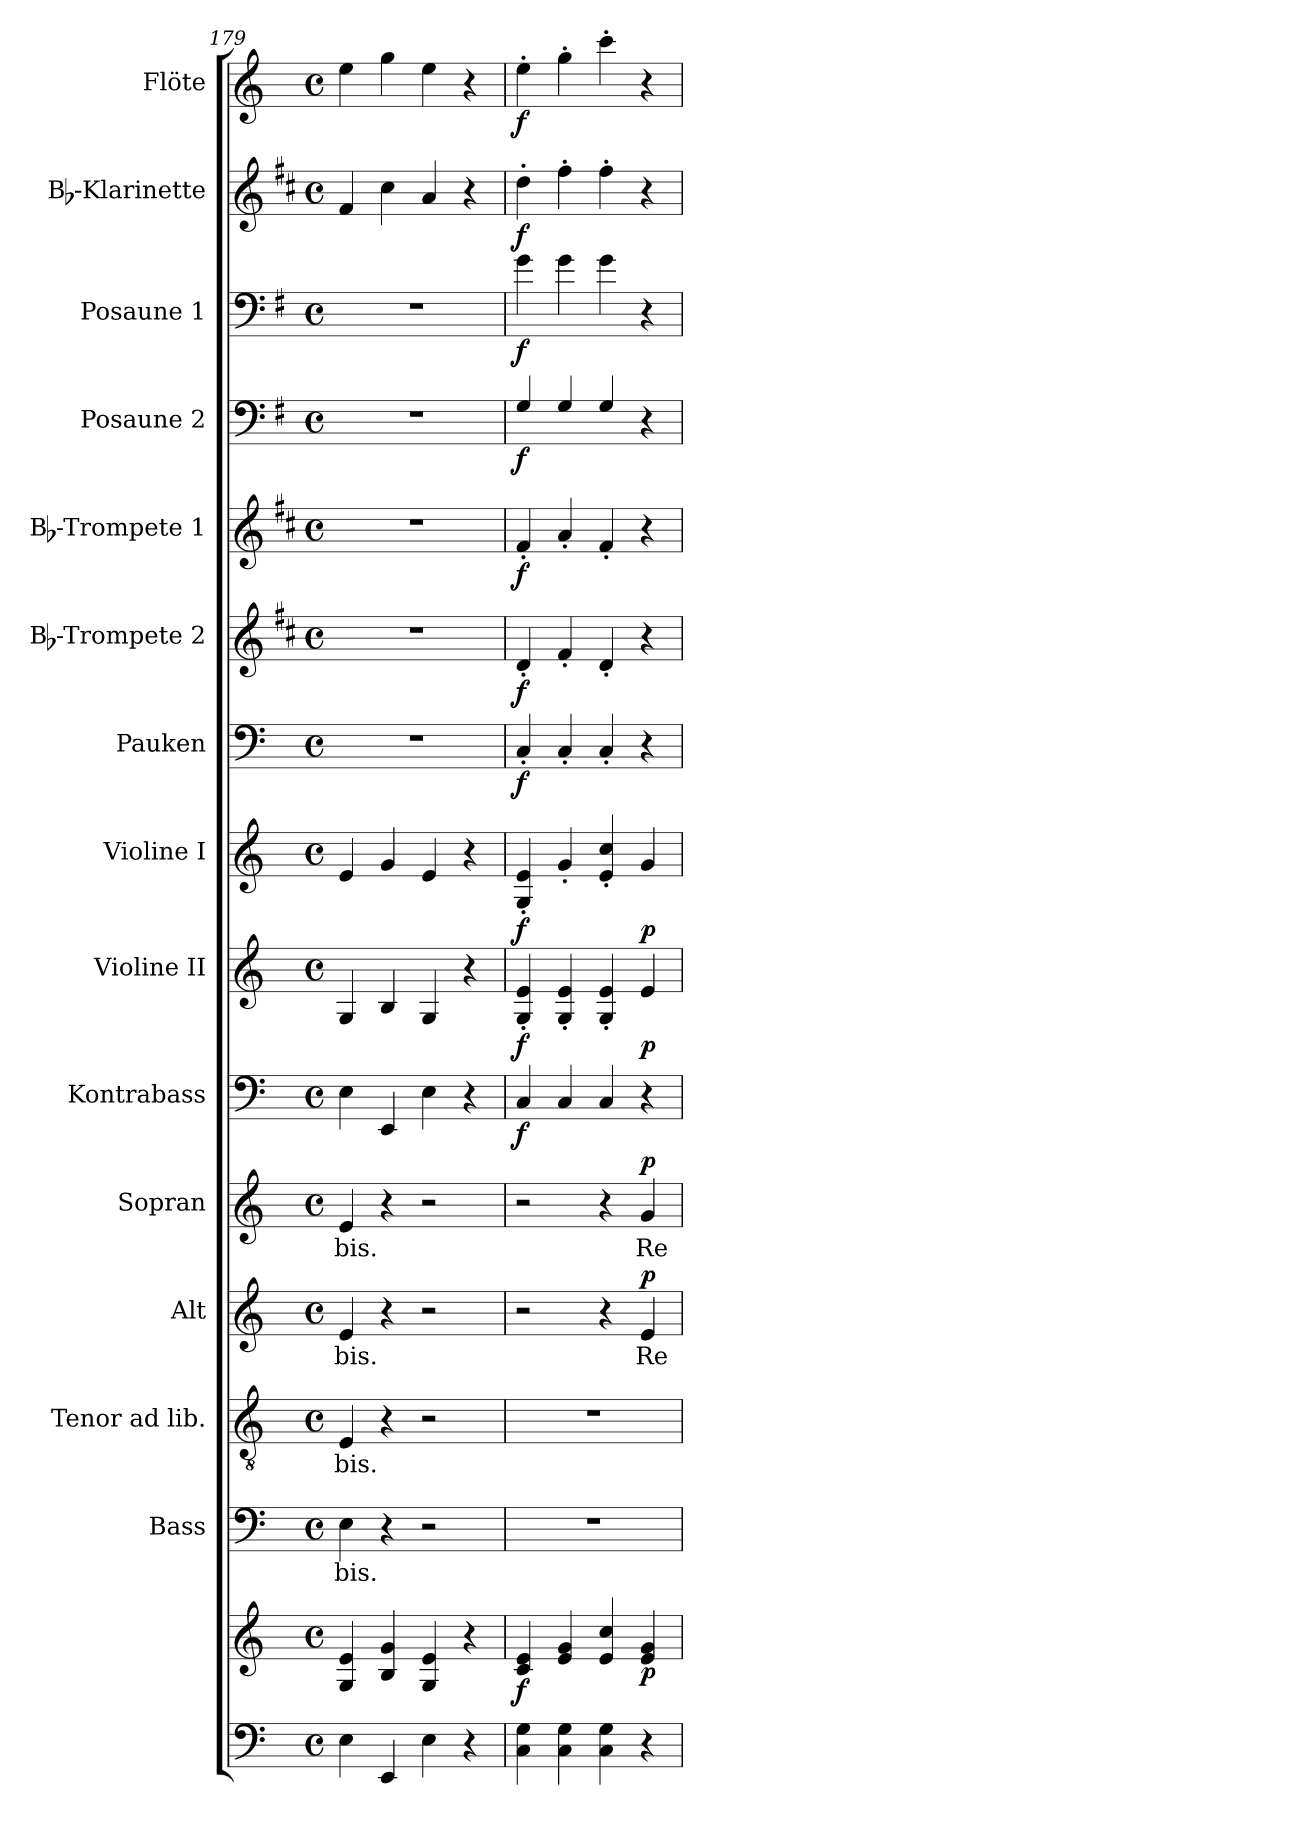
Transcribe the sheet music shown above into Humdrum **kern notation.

**kern	**kern	**dynam	**kern	**text	**kern	**text	**kern	**text	**dynam	**kern	**text	**dynam	**kern	**dynam	**kern	**dynam	**kern	**dynam	**kern	**dynam	**kern	**dynam	**kern	**dynam	**kern	**dynam	**kern	**dynam	**kern	**dynam	**kern	**dynam
*part15	*part15	*part15	*part14	*part14	*part13	*part13	*part12	*part12	*part12	*part11	*part11	*part11	*part10	*part10	*part9	*part9	*part8	*part8	*part7	*part7	*part6	*part6	*part5	*part5	*part4	*part4	*part3	*part3	*part2	*part2	*part1	*part1
*staff16	*staff15	*staff15/16	*staff14	*staff14	*staff13	*staff13	*staff12	*staff12	*staff12	*staff11	*staff11	*staff11	*staff10	*staff10	*staff9	*staff9	*staff8	*staff8	*staff7	*staff7	*staff6	*staff6	*staff5	*staff5	*staff4	*staff4	*staff3	*staff3	*staff2	*staff2	*staff1	*staff1
*	*	*	*I"Bass	*	*I"Tenor ad lib.	*	*I"Alt	*	*	*I"Sopran	*	*	*I"Kontrabass	*	*I"Violine II	*	*I"Violine I	*	*I"Pauken	*	*I"Bb-Trompete 2	*	*I"Bb-Trompete 1	*	*I"Posaune 2	*	*I"Posaune 1	*	*I"Bb-Klarinette	*	*I"Flöte	*
*	*	*	*I'B.	*	*I'T.	*	*I'A.	*	*	*I'S.	*	*	*I'Kb.	*	*I'Vl. II	*	*I'Vl. I	*	*I'Pk.	*	*I'Bb Trp. 2	*	*I'Bb Trp. 1	*	*I'Pos. 2	*	*I'Pos. 1	*	*I'Bb Kl.	*	*I'Fl.	*
!!LO:PB:g=z
*clefF4	*clefG2	*	*clefF4	*	*clefGv2	*	*clefG2	*	*	*clefG2	*	*	*clefF4	*	*clefG2	*	*clefG2	*	*clefF4	*	*clefG2	*	*clefG2	*	*clefF4	*	*clefF4	*	*clefG2	*	*clefG2	*
*	*	*	*	*	*	*	*	*	*	*	*	*	*ITrd7c12	*	*	*	*	*	*	*	*ITrd1c2	*	*ITrd1c2	*	*ITrd4c7	*	*ITrd4c7	*	*ITrd1c2	*	*	*
*k[]	*k[]	*	*k[]	*	*k[]	*	*k[]	*	*	*k[]	*	*	*k[]	*	*k[]	*	*k[]	*	*k[]	*	*k[]	*	*k[]	*	*k[]	*	*k[]	*	*k[]	*	*k[]	*
*C:	*C:	*	*C:	*	*C:	*	*C:	*	*	*C:	*	*	*C:	*	*C:	*	*C:	*	*C:	*	*C:	*	*C:	*	*C:	*	*C:	*	*C:	*	*C:	*
*M4/4	*M4/4	*	*M4/4	*	*M4/4	*	*M4/4	*	*	*M4/4	*	*	*M4/4	*	*M4/4	*	*M4/4	*	*M4/4	*	*M4/4	*	*M4/4	*	*M4/4	*	*M4/4	*	*M4/4	*	*M4/4	*
*met(c)	*met(c)	*	*met(c)	*	*met(c)	*	*met(c)	*	*	*met(c)	*	*	*met(c)	*	*met(c)	*	*met(c)	*	*met(c)	*	*met(c)	*	*met(c)	*	*met(c)	*	*met(c)	*	*met(c)	*	*met(c)	*
=179	=179	=179	=179	=179	=179	=179	=179	=179	=179	=179	=179	=179	=179	=179	=179	=179	=179	=179	=179	=179	=179	=179	=179	=179	=179	=179	=179	=179	=179	=179	=179	=179
!	!	!	!	!LO:LY:b	!	!LO:LY:b	!	!LO:LY:b	!	!	!LO:LY:b	!	!	!	!	!	!	!	!	!	!	!	!	!	!	!	!	!	!	!	!	!
4E\	4G/ 4e/	.	4E\	-bis.	4E/	-bis.	4e/	-bis.	.	4e/	-bis.	.	4EE\	.	4G/	.	4e/	.	1r	.	1r	.	1r	.	1r	.	1r	.	4e/	.	4ee\	.
4EE/	4B/ 4g/	.	4r	.	4r	.	4r	.	.	4r	.	.	4EEE/	.	4B/	.	4g/	.	.	.	.	.	.	.	.	.	.	.	4b\	.	4gg\	.
4E\	4G/ 4e/	.	2r	.	2r	.	2r	.	.	2r	.	.	4EE\	.	4G/	.	4e/	.	.	.	.	.	.	.	.	.	.	.	4g/	.	4ee\	.
4r	4r	.	.	.	.	.	.	.	.	.	.	.	4r	.	4r	.	4r	.	.	.	.	.	.	.	.	.	.	.	4r	.	4r	.
=180	=180	=180	=180	=180	=180	=180	=180	=180	=180	=180	=180	=180	=180	=180	=180	=180	=180	=180	=180	=180	=180	=180	=180	=180	=180	=180	=180	=180	=180	=180	=180	=180
!	!	!LO:DY:b	!	!	!	!	!	!	!	!	!	!	!	!LO:DY:b	!	!LO:DY:b	!	!LO:DY:b	!	!LO:DY:b	!	!LO:DY:b	!	!LO:DY:b	!	!LO:DY:b	!	!LO:DY:b	!	!LO:DY:b	!	!LO:DY:b
4C\ 4G\	4c/ 4e/	f	1r	.	1r	.	2r	.	.	2r	.	.	4CC/	f	4G/'< 4e/'<	f	4G/'< 4e/'<	f	4C'</	f	4c'</	f	4e'</	f	4C/	f	4c\	f	4cc'>\	f	4ee'>\	f
4C\ 4G\	4e/ 4g/	.	.	.	.	.	.	.	.	.	.	.	4CC/	.	4G/'< 4e/'<	.	4g'</	.	4C'</	.	4e'</	.	4g'</	.	4C/	.	4c\	.	4ee'>\	.	4gg'>\	.
4C\ 4G\	4e/ 4cc/	.	.	.	.	.	4r	.	.	4r	.	.	4CC/	.	4G/'< 4e/'<	.	4e/'< 4cc/'<	.	4C'</	.	4c'</	.	4e'</	.	4C/	.	4c\	.	4ee'>\	.	4ccc'>\	.
!	!	!LO:DY:b	!	!	!	!	!	!LO:LY:b	!LO:DY:a	!	!LO:LY:b	!LO:DY:a	!	!	!	!LO:DY:b	!	!LO:DY:b	!	!	!	!	!	!	!	!	!	!	!	!	!	!
4r	4e/ 4g/	p	.	.	.	.	4e/	Re-	p	4g/	Re-	p	4r	.	4e/	p	4g/	p	4r	.	4r	.	4r	.	4r	.	4r	.	4r	.	4r	.
=	=	=	=	=	=	=	=	=	=	=	=	=	=	=	=	=	=	=	=	=	=	=	=	=	=	=	=	=	=	=	=	=
*-	*-	*-	*-	*-	*-	*-	*-	*-	*-	*-	*-	*-	*-	*-	*-	*-	*-	*-	*-	*-	*-	*-	*-	*-	*-	*-	*-	*-	*-	*-	*-	*-
